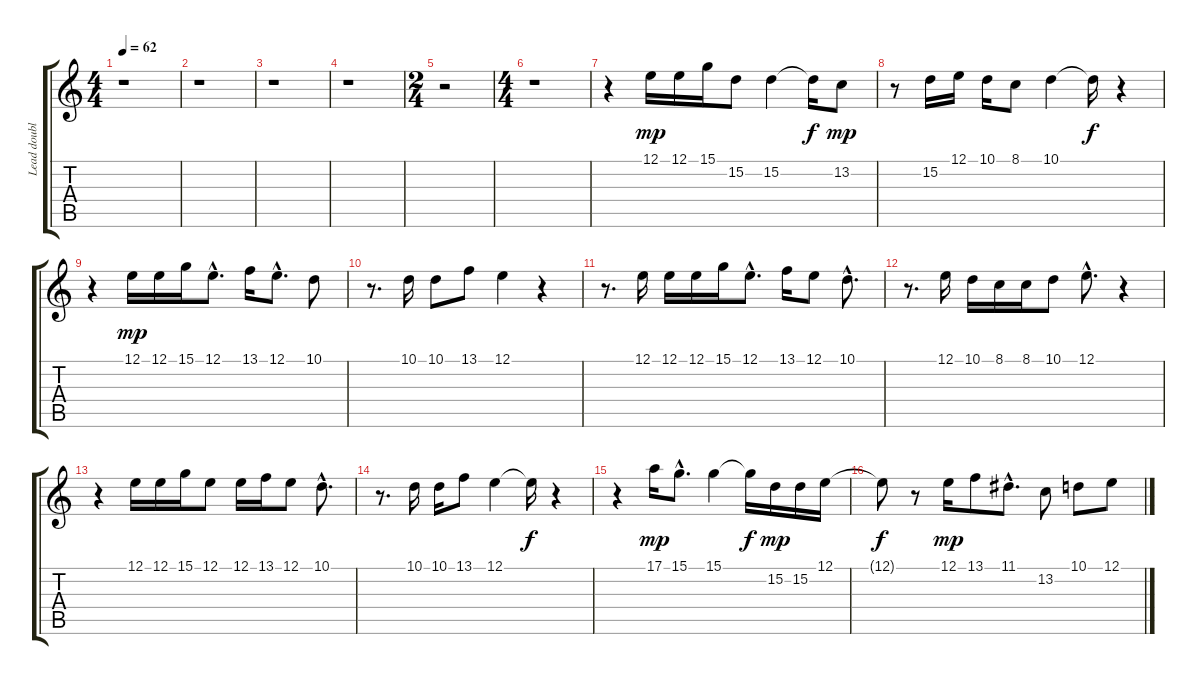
\track ("Lead double" "Lead doubl") {instrument baritonesax}
\staff {score tabs}
\tuning (E4 B3 G3 D3 A2 E2) {hide}
\ts (4 4)
\tempo 62
\clef g2
\ks c
r.1{dy mp instrument baritonesax} |
r.1 |
r.1 |
r.1 |
\ts (2 4)
r.2 |
\ts (4 4)
r.1 |
r.4 12.1.16 12.1.16 15.1.16 15.2.8 15.2.4 15.2{t}.16{dy f} 13.2.8{dy mp} |
r.8 15.2.16 12.1.16 10.1.16 8.1.8 10.1.4 10.1{t}.16{dy f} r.4 |
r.4 12.1.16{dy mp} 12.1.16 15.1.16 12.1{hac}.8{d} 13.1.16 12.1{hac}.8{d} 10.1.8 |
r.8{d} 10.1.16 10.1.8 13.1.8 12.1.4 r.4 |
r.8{d} 12.1.16 12.1.16 12.1.16 15.1.16 12.1{hac}.8{d} 13.1.16 12.1.8 10.1{hac}.8{d} |
r.8{d} 12.1.16 10.1.16 8.1.16 8.1.16 10.1.8 12.1{hac}.8{d} r.4 |
r.4 12.1.16 12.1.16 15.1.16 12.1.8 12.1.16 13.1.16 12.1.8 10.1{hac}.8{d} |
r.8{d} 10.1.16 10.1.16 13.1.8 12.1.4 12.1{t}.16{dy f} r.4 |
r.4 17.1.16{dy mp} 15.1{hac}.8{d} 15.1.4 15.1{t}.16{dy f} 15.2.16{dy mp} 15.2.16 12.1.16 |
12.1{t}.8{dy f} r.8 12.1.16{dy mp} 13.1.8 11.1{hac}.8{d} 13.2.8 10.1.8 12.1.8
